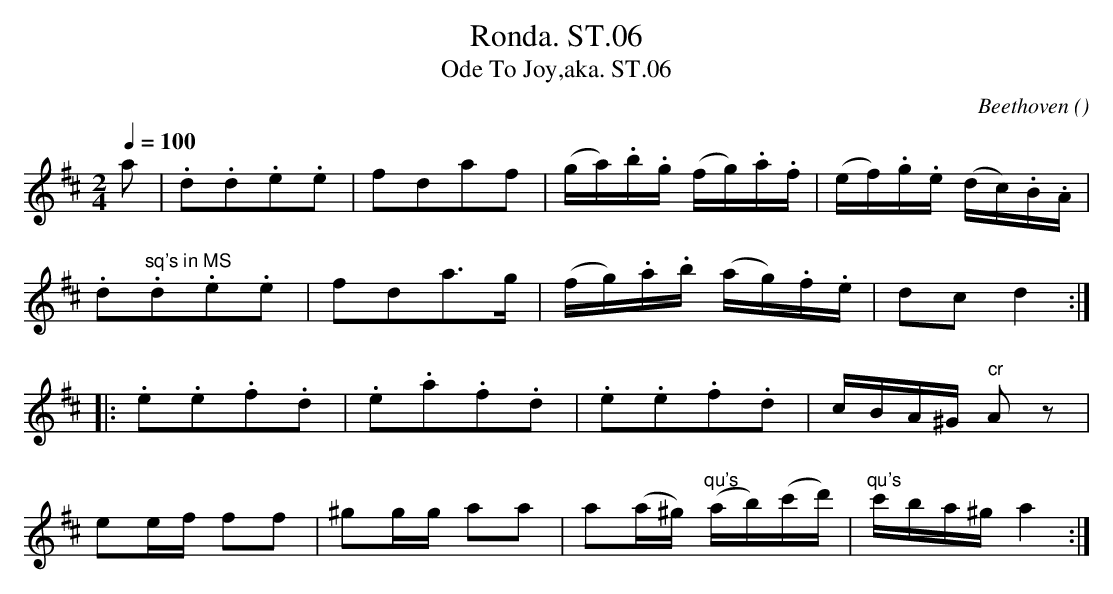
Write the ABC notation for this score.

X:1
T:Ronda. ST.06
T:Ode To Joy,aka. ST.06
M:2/4
L:1/8
Q:1/4=100
C:Beethoven
O:
K:D
a|.d.d.e.e|fdaf|(g/a/).b/.g/ (f/g/).a/.f/|\
(e/f/).g/.e/ (d/c/).B/2.A/2|
.d"sq's in MS".d.e.e|fda>g|(f/g/).a/.b/ (a/g/).f/.e/2|dcd2:|
|:.e.e.f.d|.e.a.f.d|.e.e.f.d|c/B/2A/^G/"cr" Az|
ee/f/ ff|^gg/g/ aa|a(a/^g/) "qu's"(a/b/)(c'/d'/)|"qu's"c'/b/a/^g/a2:|
